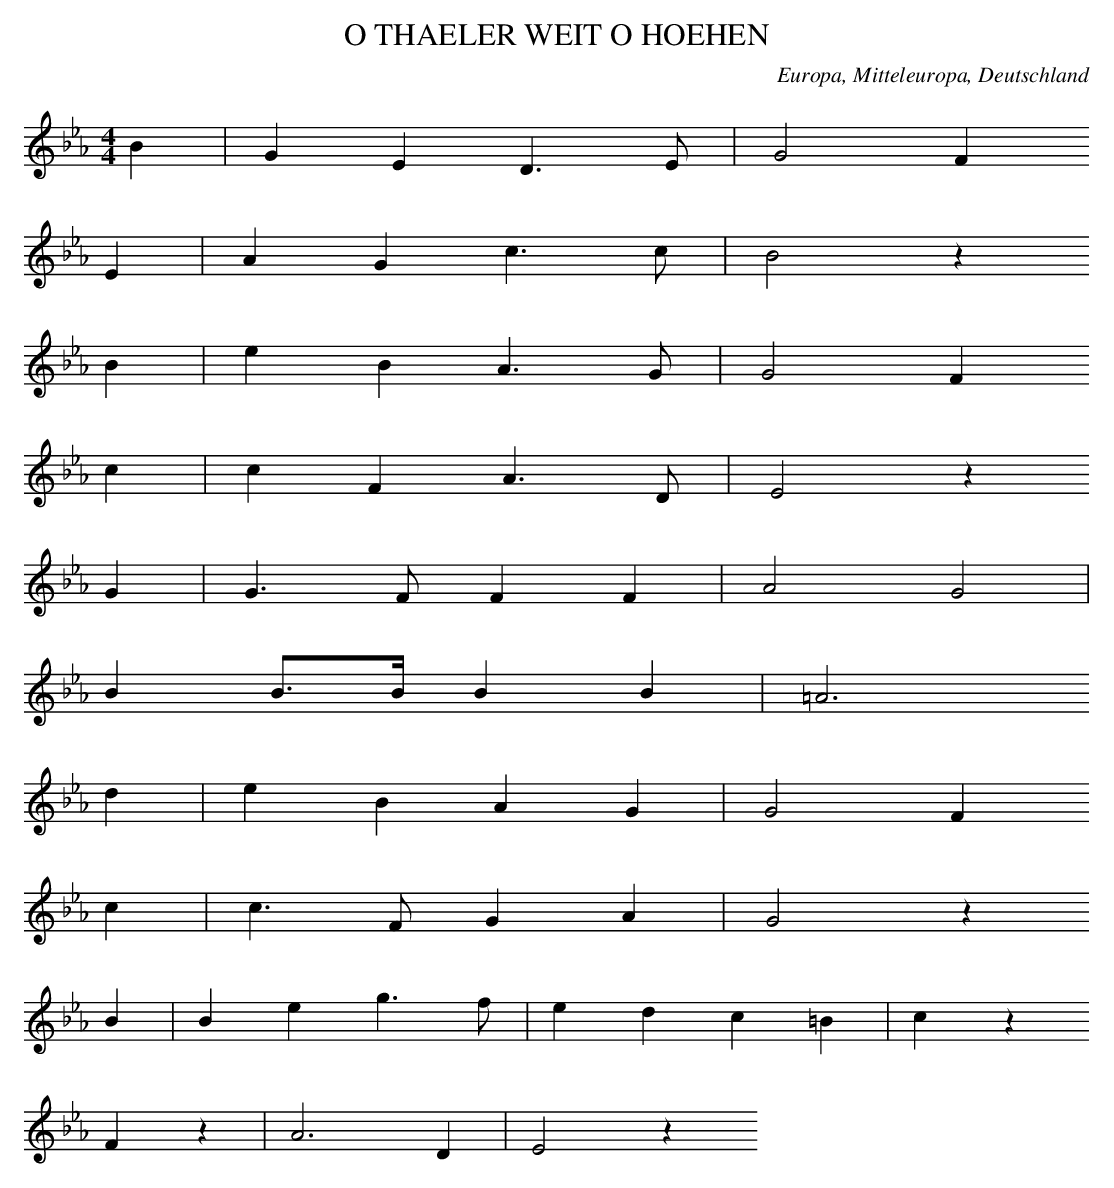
X:1
T: O THAELER WEIT O HOEHEN
O: Europa, Mitteleuropa, Deutschland
M: 4/4
L: 1/16
K: Eb
B4 | G4E4D6E2 | G8F4
E4 | A4G4c6c2 | B8z4
B4 | e4B4A6G2 | G8F4
c4 | c4F4A6D2 | E8z4
G4 | G6F2F4F4 | A8G8 |
B4B3BB4B4 | =A12
d4 | e4B4A4G4 | G8F4
c4 | c6F2G4A4 | G8z4
B4 | B4e4g6f2 | e4d4c4=B4 | c4z4
F4z4 | A12D4 | E8z4
